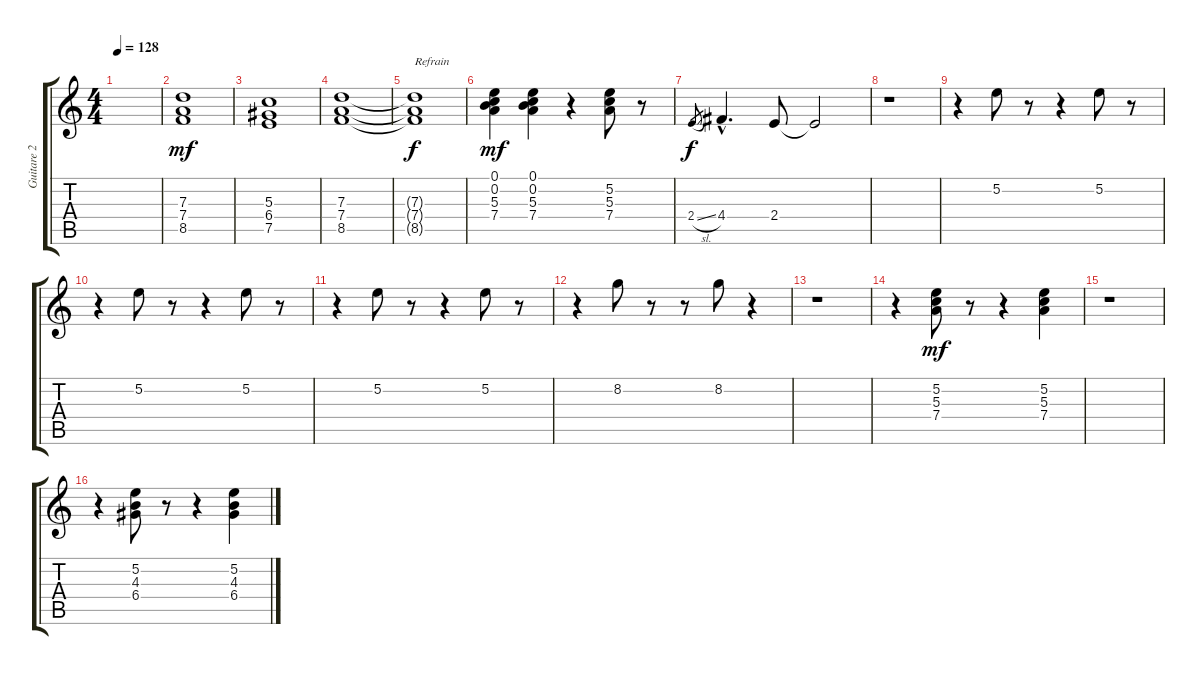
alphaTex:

\track ("Guitare 2" "Guitare 2") {instrument electricguitarclean}
\staff {score tabs}
\tuning (E4 B3 G3 D3 A2 E2) {hide}
\ts (4 4)
\tempo 128
\clef g2
\ks c
|
(7.3 7.4 8.5).1{dy mf} |
(5.3 6.4 7.5).1 |
(7.3 7.4 8.5).1 |
(7.3{t} 7.4{t} 8.5{t}).1{txt "Refrain" dy f} |
(0.1 0.2 5.3 7.4).4{dy mf} (0.1 0.2 5.3 7.4).4 r.4 (5.2 5.3 7.4).8 r.8 |
2.4{sl}.8{gr dy f} 4.4{hac}.4{d} 2.4.8 2.4{t}.2 |
r.1 |
r.4 5.2.8 r.8 r.4 5.2.8 r.8 |
r.4 5.2.8 r.8 r.4 5.2.8 r.8 |
r.4 5.2.8 r.8 r.4 5.2.8 r.8 |
r.4 8.2.8 r.8 r.8 8.2.8 r.4 |
r.1 |
r.4 (5.2 5.3 7.4).8{dy mf} r.8 r.4 (5.2 5.3 7.4).4 |
r.1 |
r.4 (5.2 4.3 6.4).8 r.8 r.4 (5.2 4.3 6.4).4
